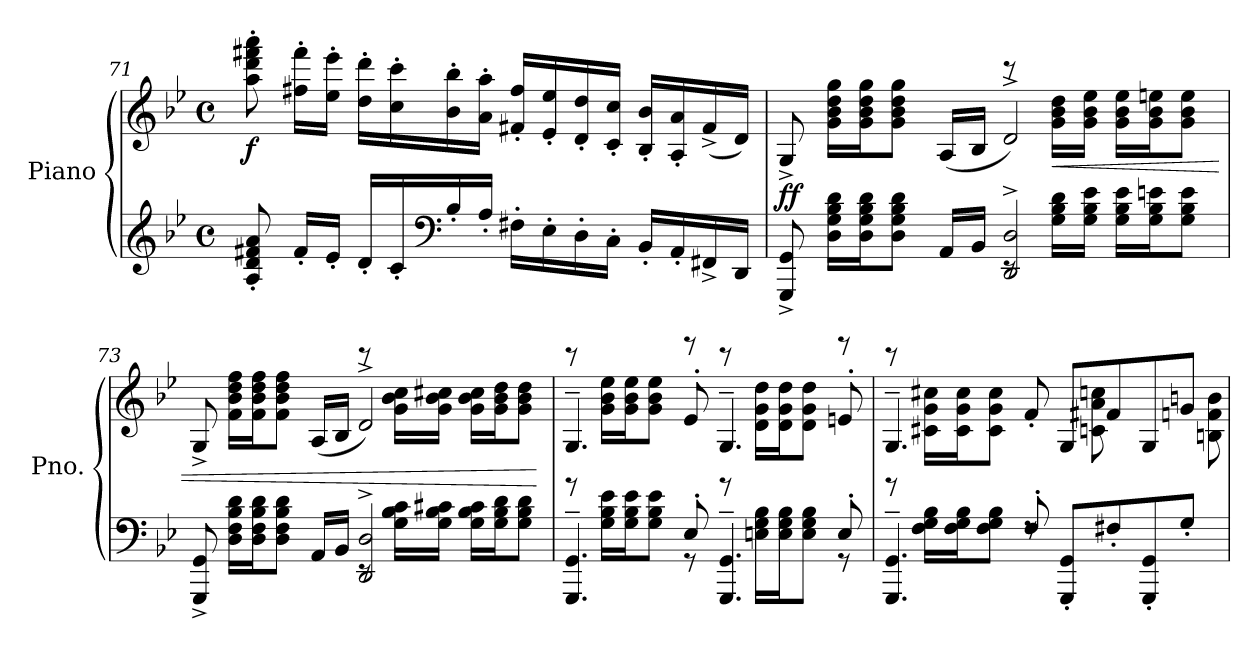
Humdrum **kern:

**kern	**kern	**dynam
*part1	*part1	*part1
*staff2	*staff1	*staff1/2
*I"Piano	*	*
*I'Pno.	*	*
*clefG2	*clefG2	*
*k[b-e-]	*k[b-e-]	*
*M4/4	*M4/4	*
*met(c)	*met(c)	*
=71	=71	=71
!	!	!LO:DY:b
8A/' 8d/' 8f#X/' 8a/'	8aa\' 8ddd\' 8fff#X\' 8aaa\'	f
16f#'/LL	16ff#X\' 16fff#\'LL	.
16e-'/JJ	16ee-\' 16eee-\'JJ	.
16d'/LL	16dd\' 16ddd\'LL	.
16c'/	16cc\' 16ccc\'	.
*clefF4	*	*
16B-'/	16b-\' 16bb-\'	.
16A'/JJ	16a\' 16aa\'JJ	.
16F#X'\LL	16f#X/' 16ff#/'LL	.
16E-'\	16e-/' 16ee-/'	.
16D'\	16d/' 16dd/'	.
16C'\JJ	16c/' 16cc/'JJ	.
16BB-'/LL	16B-/' 16b-/'LL	.
16AA'/	16A/' 16a/'	.
16FF#X^/	(>16f#^/	.
16DD/JJ	16d/JJ)	.
!!LO:PB:g=z
=72	=72	=72
*^	*^	*
!	!	!	!	!LO:DY:b
8GGG/^ 8GG/^	8ryy	8G^/	8ryy	ff
8ryy	16D\ 16G\ 16B-\ 16d\LL	8ryy	16g\ 16b-\ 16dd\ 16gg\LL	.
.	16D\ 16G\ 16B-\ 16d\J	.	16g\ 16b-\ 16dd\ 16gg\J	.
8ryy	8D\ 8G\ 8B-\ 8d\J	8ryy	8g\ 8b-\ 8dd\ 8gg\J	.
16AA/LL	8ryy	(16A/LL	8ryy	.
16BB-/JJ	.	16B-/JJ	.	.
2DD/^ 2D/^	8rEE	2d^/)	8rccc	.
!	!	!	!	!LO:HP:b
.	16G\ 16B-\ 16d\LL	.	16g\ 16b-\ 16dd\LL	<
.	16G\ 16B-\ 16e-\JJ	.	16g\ 16b-\ 16ee-\JJ	.
.	16G\ 16B-\ 16e-\LL	.	16g\ 16b-\ 16ee-\LL	.
.	16G\ 16B-\ 16en\J	.	16g\ 16b-\ 16een\J	.
.	8G\ 8B-\ 8e\J	.	8g\ 8b-\ 8ee\J	.
=73	=73	=73	=73	=73
8GGG/^ 8GG/^	8ryy	8G^/	8ryy	.
8ryy	16D\ 16F\ 16B-\ 16d\LL	8ryy	16f\ 16b-\ 16dd\ 16ff\LL	.
.	16D\ 16F\ 16B-\ 16d\J	.	16f\ 16b-\ 16dd\ 16ff\J	.
8ryy	8D\ 8F\ 8B-\ 8d\J	8ryy	8f\ 8b-\ 8dd\ 8ff\J	.
16AA/LL	8ryy	(16A/LL	8ryy	.
16BB-/JJ	.	16B-/JJ	.	.
2DD/^ 2D/^	8rEE	2d^/)	8rccc	.
.	16G\ 16B-\ 16c\LL	.	16g\ 16b-\ 16cc\LL	.
.	16G\ 16B-\ 16c#X\JJ	.	16g\ 16b-\ 16cc#X\JJ	.
.	16G\ 16B-\ 16c#\LL	.	16g\ 16b-\ 16cc#\LL	.
.	16G\ 16B-\ 16d\J	.	16g\ 16b-\ 16dd\J	.
.	8G\ 8B-\ 8d\J	.	8g\ 8b-\ 8dd\J	.
*v	*v	*	*	*
*	*v	*v	*
.	.	[
=74	=74	=74
*^	*^	*
4.GGG/~ 4.GG/~	8rg	4.G~/	8rccc	.
.	16G\ 16B-\ 16e-\LL	.	16g\ 16b-\ 16ee-\LL	.
.	16G\ 16B-\ 16e-\J	.	16g\ 16b-\ 16ee-\J	.
.	8G\ 8B-\ 8e-\J	.	8g\ 8b-\ 8ee-\J	.
8E-'/	8r	8e-'/	8reee	.
4.GGG/~ 4.GG/~	8rg	4.G~/	8rccc	.
.	16En\ 16G\ 16B-\LL	.	16d\ 16g\ 16dd\LL	.
.	16E\ 16G\ 16B-\J	.	16d\ 16g\ 16dd\J	.
.	8E\ 8G\ 8B-\J	.	8d\ 8g\ 8dd\J	.
8E'/	8r	8en'/	8reee	.
!!LO:LB:g=z	!!
=75	=75	=75	=75	=75
4.GGG/~ 4.GG/~	8rg	4.G~/	8rccc	.
.	16F\ 16G\ 16B-\LL	.	16c#X\ 16g\ 16cc#X\LL	.
.	16F\ 16G\ 16B-\J	.	16c#\ 16g\ 16cc#\J	.
.	8F\ 8G\ 8B-\J	.	8c#\ 8g\ 8cc#\J	.
8F'/	8rF	8f'/	8ryy	.
8GGG/' 8GG/'L	2ryy	8G/L	8ryy	.
8F#X'/	.	8f#X/	8cn\ 8a\ 8ccn\	.
8GGG/' 8GG/'	.	8G/	8ryy	.
8G'/J	.	8g/J	8Bn\ 8fn\ 8bn\	.
*v	*v	*	*	*
*	*v	*v	*
=	=	=
*-	*-	*-
